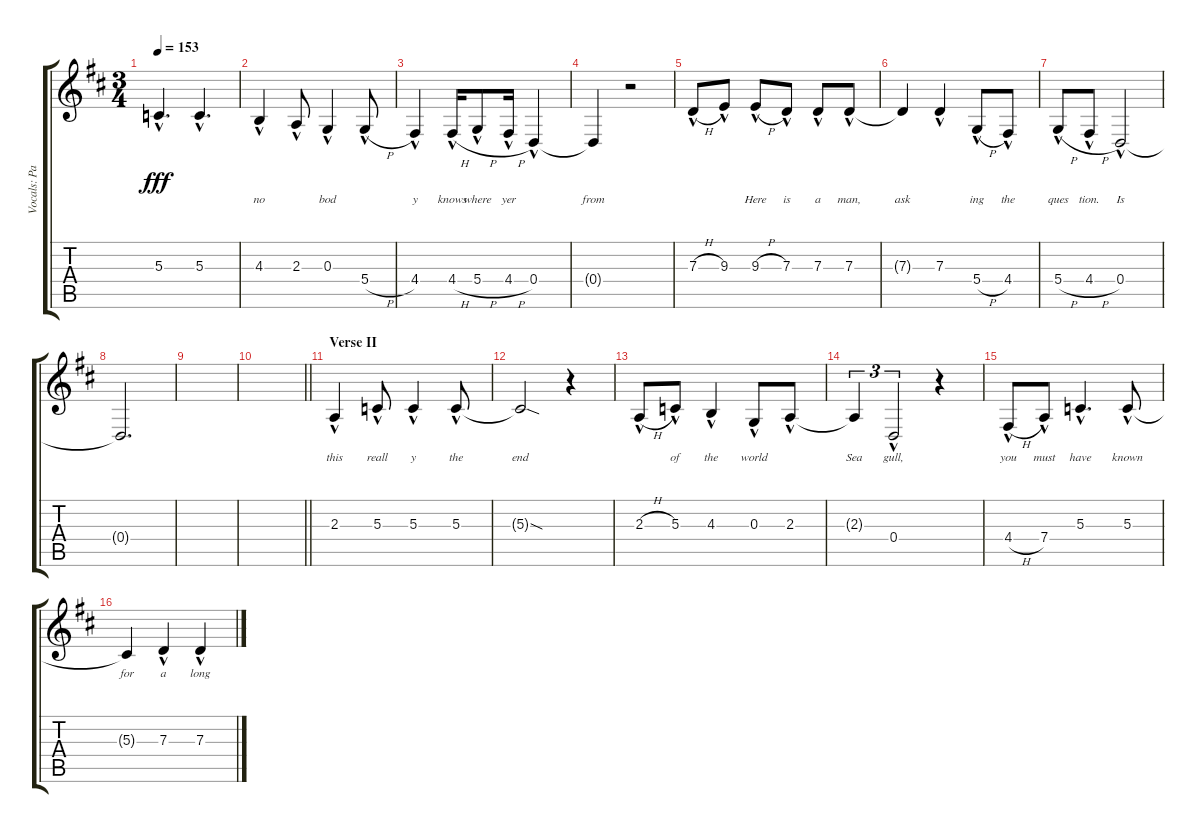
\track ("Vocals: Paul" "Vocals: Pa") {instrument lead2sawtooth}
\staff {score tabs}
\tuning (E4 B3 G3 D3 A2 E2) {hide}
\ts (3 4)
\tempo 153
\clef g2
\ks d
5.3{hac}.4{d lyrics (0 "") lyrics (1 "") lyrics (2 "") lyrics (3 "") lyrics (4 "") dy fff} 5.3{hac}.4{d lyrics (0 "") lyrics (1 "") lyrics (2 "") lyrics (3 "") lyrics (4 "")} |
4.3{hac}.4{lyrics (0 "no") lyrics (1 "") lyrics (2 "") lyrics (3 "") lyrics (4 "")} 2.3{hac}.8{lyrics (0 "") lyrics (1 "") lyrics (2 "") lyrics (3 "") lyrics (4 "")} 0.3{hac}.4{lyrics (0 "bod") lyrics (1 "") lyrics (2 "") lyrics (3 "") lyrics (4 "")} 5.4{h hac}.8{lyrics (0 "") lyrics (1 "") lyrics (2 "") lyrics (3 "") lyrics (4 "")} |
4.4{hac}.4{lyrics (0 "y") lyrics (1 "") lyrics (2 "") lyrics (3 "") lyrics (4 "")} 4.4{h hac}.16{lyrics (0 "knows") lyrics (1 "") lyrics (2 "") lyrics (3 "") lyrics (4 "")} 5.4{h hac}.8{lyrics (0 "where") lyrics (1 "") lyrics (2 "") lyrics (3 "") lyrics (4 "")} 4.4{h hac}.16{lyrics (0 "yer") lyrics (1 "") lyrics (2 "") lyrics (3 "") lyrics (4 "")} 0.4{hac}.4{lyrics (0 "") lyrics (1 "") lyrics (2 "") lyrics (3 "") lyrics (4 "")} |
0.4{t}.4{lyrics (0 "from") lyrics (1 "") lyrics (2 "") lyrics (3 "") lyrics (4 "")} r.2 |
7.3{h hac}.8{lyrics (0 "") lyrics (1 "") lyrics (2 "") lyrics (3 "") lyrics (4 "")} 9.3{hac}.8{lyrics (0 "") lyrics (1 "") lyrics (2 "") lyrics (3 "") lyrics (4 "")} 9.3{h hac}.8{lyrics (0 "Here") lyrics (1 "") lyrics (2 "") lyrics (3 "") lyrics (4 "")} 7.3{hac}.8{lyrics (0 "is") lyrics (1 "") lyrics (2 "") lyrics (3 "") lyrics (4 "")} 7.3{hac}.8{lyrics (0 "a") lyrics (1 "") lyrics (2 "") lyrics (3 "") lyrics (4 "")} 7.3{hac}.8{lyrics (0 "man,") lyrics (1 "") lyrics (2 "") lyrics (3 "") lyrics (4 "")} |
7.3{t}.4{lyrics (0 "ask") lyrics (1 "") lyrics (2 "") lyrics (3 "") lyrics (4 "")} 7.3{hac}.4{lyrics (0 "") lyrics (1 "") lyrics (2 "") lyrics (3 "") lyrics (4 "")} 5.4{h hac}.8{lyrics (0 "ing") lyrics (1 "") lyrics (2 "") lyrics (3 "") lyrics (4 "")} 4.4{hac}.8{lyrics (0 "the") lyrics (1 "") lyrics (2 "") lyrics (3 "") lyrics (4 "")} |
5.4{h hac}.8{lyrics (0 "ques") lyrics (1 "") lyrics (2 "") lyrics (3 "") lyrics (4 "")} 4.4{h hac}.8{lyrics (0 "tion.") lyrics (1 "") lyrics (2 "") lyrics (3 "") lyrics (4 "")} 0.4{hac}.2{lyrics (0 "Is") lyrics (1 "") lyrics (2 "") lyrics (3 "") lyrics (4 "")} |
0.4{t}.2{d lyrics (0 "") lyrics (1 "") lyrics (2 "") lyrics (3 "") lyrics (4 "")} |
|
\barLineRight lightlight
|
\section ("" "Verse II")
2.3{hac}.4{lyrics (0 "this") lyrics (1 "") lyrics (2 "") lyrics (3 "") lyrics (4 "")} 5.3{hac}.8{lyrics (0 "reall") lyrics (1 "") lyrics (2 "") lyrics (3 "") lyrics (4 "")} 5.3{hac}.4{lyrics (0 "y") lyrics (1 "") lyrics (2 "") lyrics (3 "") lyrics (4 "")} 5.3{hac}.8{lyrics (0 "the") lyrics (1 "") lyrics (2 "") lyrics (3 "") lyrics (4 "")} |
5.3{sod t}.2{lyrics (0 "end") lyrics (1 "") lyrics (2 "") lyrics (3 "") lyrics (4 "")} r.4 |
2.3{h hac}.8{lyrics (0 "") lyrics (1 "") lyrics (2 "") lyrics (3 "") lyrics (4 "")} 5.3{hac}.8{lyrics (0 "of") lyrics (1 "") lyrics (2 "") lyrics (3 "") lyrics (4 "")} 4.3{hac}.4{lyrics (0 "the") lyrics (1 "") lyrics (2 "") lyrics (3 "") lyrics (4 "")} 0.3{hac}.8{lyrics (0 "world") lyrics (1 "") lyrics (2 "") lyrics (3 "") lyrics (4 "")} 2.3{hac}.8{lyrics (0 "") lyrics (1 "") lyrics (2 "") lyrics (3 "") lyrics (4 "")} |
2.3{t}.4{tu (3 2) lyrics (0 "Sea") lyrics (1 "") lyrics (2 "") lyrics (3 "") lyrics (4 "")} 0.4{hac}.2{tu (3 2) lyrics (0 "gull,") lyrics (1 "") lyrics (2 "") lyrics (3 "") lyrics (4 "")} r.4 |
4.4{h hac}.8{lyrics (0 "you") lyrics (1 "") lyrics (2 "") lyrics (3 "") lyrics (4 "")} 7.4{hac}.8{lyrics (0 "must") lyrics (1 "") lyrics (2 "") lyrics (3 "") lyrics (4 "")} 5.3{hac}.4{d lyrics (0 "have") lyrics (1 "") lyrics (2 "") lyrics (3 "") lyrics (4 "")} 5.3{hac}.8{lyrics (0 "known") lyrics (1 "") lyrics (2 "") lyrics (3 "") lyrics (4 "")} |
5.3{t}.4{lyrics (0 "for") lyrics (1 "") lyrics (2 "") lyrics (3 "") lyrics (4 "")} 7.3{hac}.4{lyrics (0 "a") lyrics (1 "") lyrics (2 "") lyrics (3 "") lyrics (4 "")} 7.3{hac}.4{lyrics (0 "long") lyrics (1 "") lyrics (2 "") lyrics (3 "") lyrics (4 "")}
